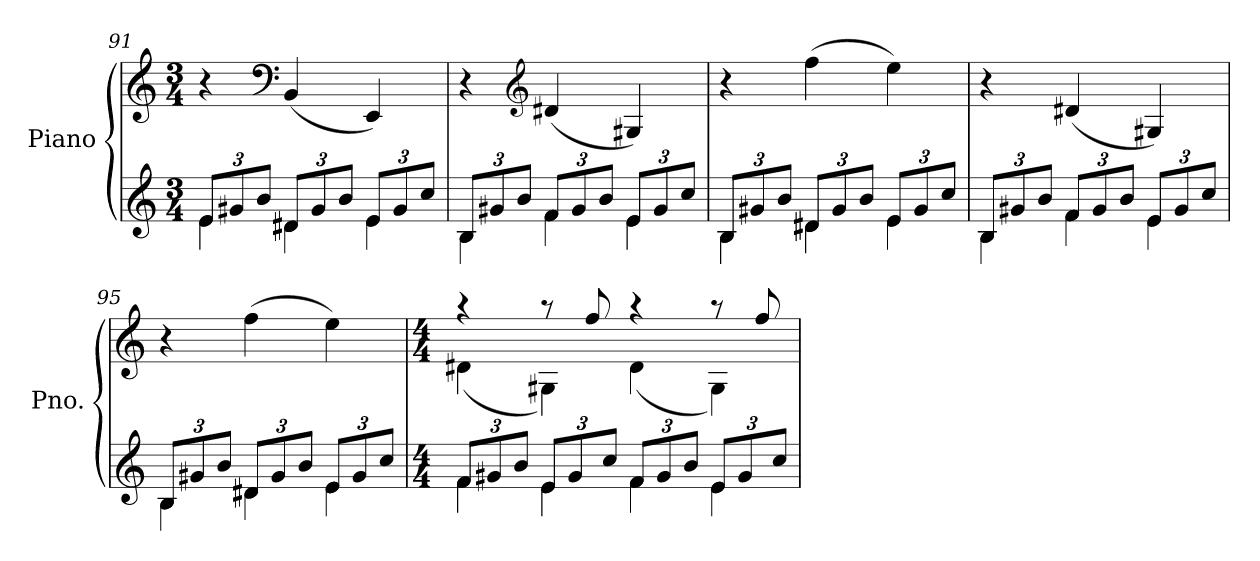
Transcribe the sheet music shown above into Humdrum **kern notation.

**kern	**kern
*part1	*part1
*staff2	*staff1
*I"Piano	*
*I'Pno.	*
*clefG2	*clefG2
*k[]	*k[]
*M3/4	*M3/4
*Xbrackettup	*
=91	=91
*^	*
12e/L	4e\	4r
12g#X/	.	.
12b/J	.	.
*	*	*clefF4
12d#X/L	4d#\	(<4BB/
12g#/	.	.
12b/J	.	.
12e/L	4e\	4EE/)
12g#/	.	.
12cc/J	.	.
=92	=92	=92
12B/L	4B\	4r
12g#X/	.	.
12b/J	.	.
*	*	*clefG2
12f/L	4f\	(<4d#X/
12g#/	.	.
12b/J	.	.
12e/L	4e\	4G#X/)
12g#/	.	.
12cc/J	.	.
=93	=93	=93
12B/L	4B\	4r
12g#X/	.	.
12b/J	.	.
12d#X/L	4d#\	(>4ff\
12g#/	.	.
12b/J	.	.
12e/L	4e\	4ee\)
12g#/	.	.
12cc/J	.	.
!!LO:LB:g=z
=94	=94	=94
12B/L	4B\	4r
12g#X/	.	.
12b/J	.	.
*	*	*MM64
12f/L	4f\	(<4d#X/
12g#/	.	.
12b/J	.	.
*	*	*MM68
12e/L	4e\	4G#X/)
12g#/	.	.
12cc/J	.	.
=95	=95	=95
12B/L	4B\	4r
12g#X/	.	.
12b/J	.	.
*	*	*MM72
12d#X/L	4d#\	(>4ff\
12g#/	.	.
12b/J	.	.
12e/L	4e\	4ee\)
12g#/	.	.
12cc/J	.	.
=96	=96	=96
*M4/4	*	*M4/4
*	*	*MM74
*	*	*^
12f/L	4f\	4r	(<4d#X\
12g#X/	.	.	.
12b/J	.	.	.
12e/L	4e\	8r	4G#X\)
12g#/	.	.	.
.	.	8ff/	.
12cc/J	.	.	.
12f/L	4f\	4r	(<4d#\
12g#/	.	.	.
12b/J	.	.	.
12e/L	4e\	8r	4G#\)
12g#/	.	.	.
.	.	8ff/	.
12cc/J	.	.	.
*v	*v	*	*
*	*v	*v
=	=
*-	*-
